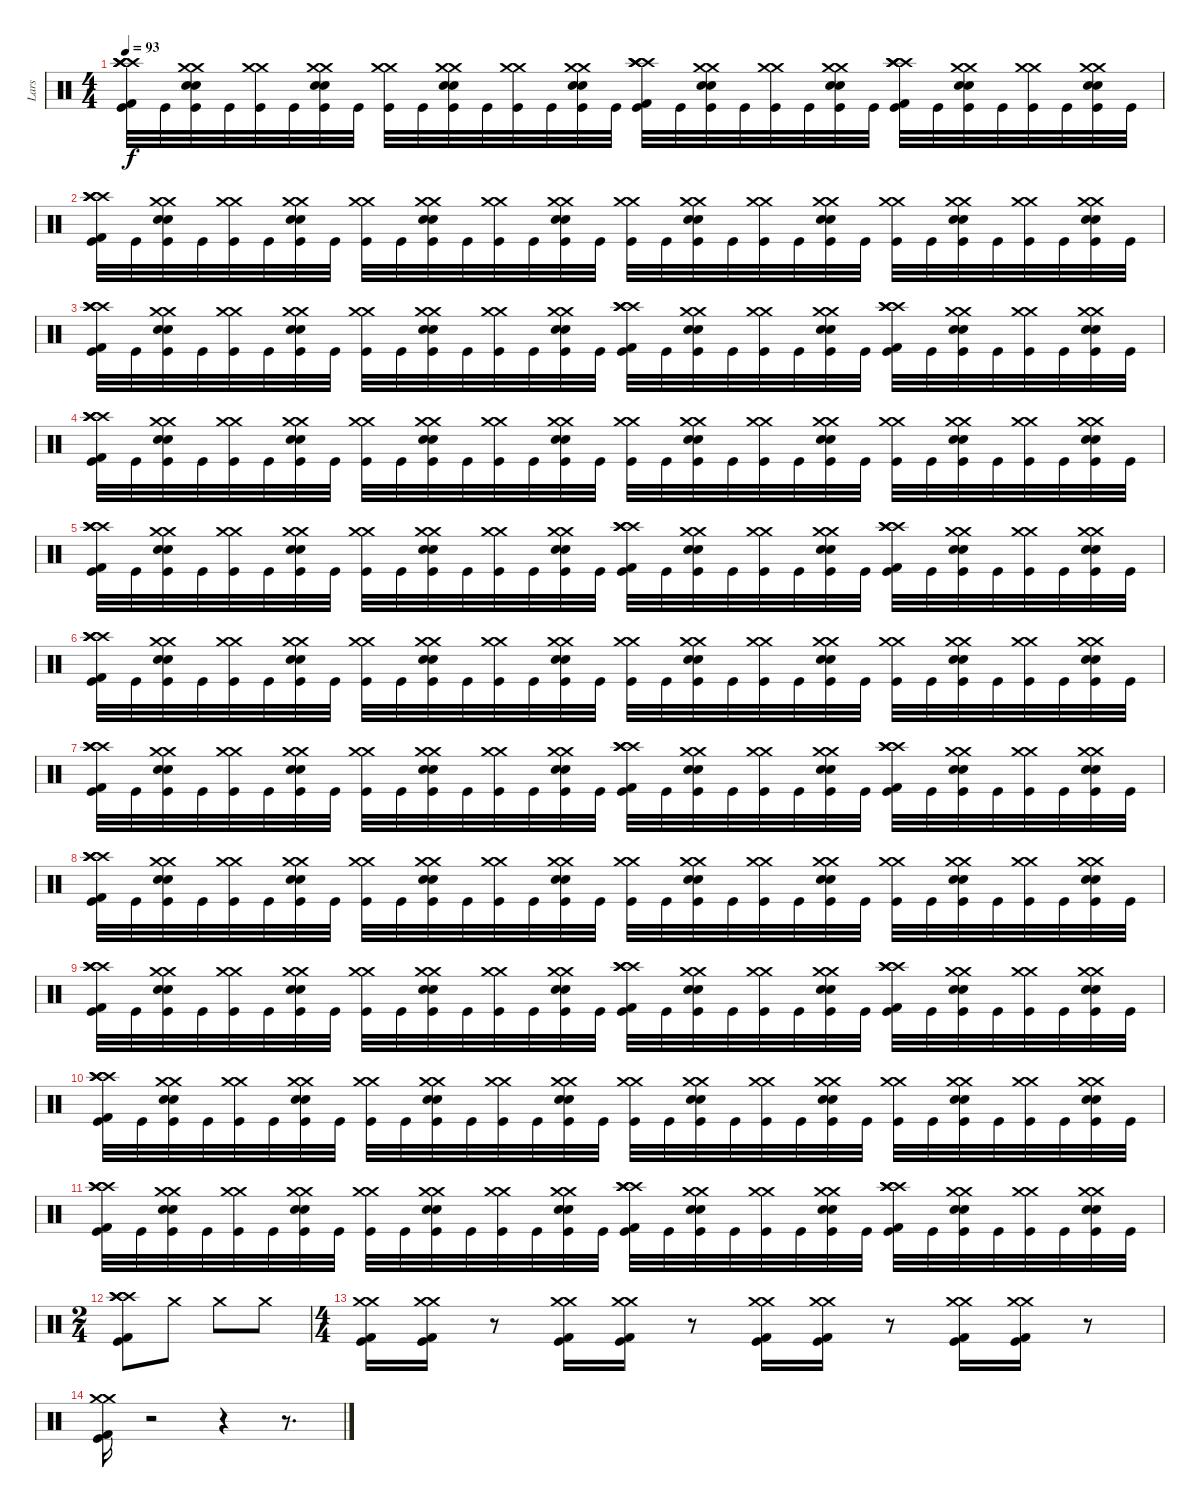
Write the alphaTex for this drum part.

\track ("Lars" "Lars") {instrument percussion}
\staff {score}
\articulation defaults
\ts (4 4)
\tempo 93
\clef neutral
\ks c
("Crash high (hit)" "Crash high (hit)" "Crash high (hit)" "Crash high (hit)" "Kick (hit) 2" "Kick (hit)").32{dy f} "Kick (hit)".32 ("Crash medium (hit)" "Electric Snare (hit)" "Snare (hit) 2" "Crash medium (hit)" "Kick (hit)").32 "Kick (hit)".32 ("Crash medium (hit)" "Crash medium (hit)" "Kick (hit)").32 "Kick (hit)".32 ("Crash medium (hit)" "Electric Snare (hit)" "Snare (hit) 2" "Crash medium (hit)" "Kick (hit)").32 "Kick (hit)".32 ("Crash medium (hit)" "Crash medium (hit)" "Kick (hit)").32 "Kick (hit)".32 ("Crash medium (hit)" "Electric Snare (hit)" "Snare (hit) 2" "Crash medium (hit)" "Kick (hit)").32 "Kick (hit)".32 ("Crash medium (hit)" "Crash medium (hit)" "Kick (hit)").32 "Kick (hit)".32 ("Crash medium (hit)" "Electric Snare (hit)" "Snare (hit) 2" "Crash medium (hit)" "Kick (hit)").32 "Kick (hit)".32 ("Crash high (hit)" "Crash high (hit)" "Crash high (hit)" "Crash high (hit)" "Kick (hit) 2" "Kick (hit)").32 "Kick (hit)".32 ("Crash medium (hit)" "Electric Snare (hit)" "Snare (hit) 2" "Crash medium (hit)" "Kick (hit)").32 "Kick (hit)".32 ("Crash medium (hit)" "Crash medium (hit)" "Kick (hit)").32 "Kick (hit)".32 ("Crash medium (hit)" "Electric Snare (hit)" "Snare (hit) 2" "Crash medium (hit)" "Kick (hit)").32 "Kick (hit)".32 ("Crash high (hit)" "Crash high (hit)" "Crash high (hit)" "Crash high (hit)" "Kick (hit) 2" "Kick (hit)").32 "Kick (hit)".32 ("Crash medium (hit)" "Electric Snare (hit)" "Snare (hit) 2" "Crash medium (hit)" "Kick (hit)").32 "Kick (hit)".32 ("Crash medium (hit)" "Crash medium (hit)" "Kick (hit)").32 "Kick (hit)".32 ("Crash medium (hit)" "Electric Snare (hit)" "Snare (hit) 2" "Crash medium (hit)" "Kick (hit)").32 "Kick (hit)".32 |
("Crash high (hit)" "Crash high (hit)" "Crash high (hit)" "Crash high (hit)" "Kick (hit) 2" "Kick (hit)").32 "Kick (hit)".32 ("Crash medium (hit)" "Electric Snare (hit)" "Snare (hit) 2" "Crash medium (hit)" "Kick (hit)").32 "Kick (hit)".32 ("Crash medium (hit)" "Crash medium (hit)" "Kick (hit)").32 "Kick (hit)".32 ("Crash medium (hit)" "Electric Snare (hit)" "Snare (hit) 2" "Crash medium (hit)" "Kick (hit)").32 "Kick (hit)".32 ("Crash medium (hit)" "Crash medium (hit)" "Kick (hit)").32 "Kick (hit)".32 ("Crash medium (hit)" "Electric Snare (hit)" "Snare (hit) 2" "Crash medium (hit)" "Kick (hit)").32 "Kick (hit)".32 ("Crash medium (hit)" "Crash medium (hit)" "Kick (hit)").32 "Kick (hit)".32 ("Crash medium (hit)" "Electric Snare (hit)" "Snare (hit) 2" "Crash medium (hit)" "Kick (hit)").32 "Kick (hit)".32 ("Crash medium (hit)" "Crash medium (hit)" "Kick (hit)").32 "Kick (hit)".32 ("Crash medium (hit)" "Electric Snare (hit)" "Snare (hit) 2" "Crash medium (hit)" "Kick (hit)").32 "Kick (hit)".32 ("Crash medium (hit)" "Crash medium (hit)" "Kick (hit)").32 "Kick (hit)".32 ("Crash medium (hit)" "Electric Snare (hit)" "Snare (hit) 2" "Crash medium (hit)" "Kick (hit)").32 "Kick (hit)".32 ("Crash medium (hit)" "Crash medium (hit)" "Kick (hit)").32 "Kick (hit)".32 ("Crash medium (hit)" "Electric Snare (hit)" "Snare (hit) 2" "Crash medium (hit)" "Kick (hit)").32 "Kick (hit)".32 ("Crash medium (hit)" "Crash medium (hit)" "Kick (hit)").32 "Kick (hit)".32 ("Crash medium (hit)" "Electric Snare (hit)" "Snare (hit) 2" "Crash medium (hit)" "Kick (hit)").32 "Kick (hit)".32 |
("Crash high (hit)" "Crash high (hit)" "Crash high (hit)" "Crash high (hit)" "Kick (hit) 2" "Kick (hit)").32 "Kick (hit)".32 ("Crash medium (hit)" "Electric Snare (hit)" "Snare (hit) 2" "Crash medium (hit)" "Kick (hit)").32 "Kick (hit)".32 ("Crash medium (hit)" "Crash medium (hit)" "Kick (hit)").32 "Kick (hit)".32 ("Crash medium (hit)" "Electric Snare (hit)" "Snare (hit) 2" "Crash medium (hit)" "Kick (hit)").32 "Kick (hit)".32 ("Crash medium (hit)" "Crash medium (hit)" "Kick (hit)").32 "Kick (hit)".32 ("Crash medium (hit)" "Electric Snare (hit)" "Snare (hit) 2" "Crash medium (hit)" "Kick (hit)").32 "Kick (hit)".32 ("Crash medium (hit)" "Crash medium (hit)" "Kick (hit)").32 "Kick (hit)".32 ("Crash medium (hit)" "Electric Snare (hit)" "Snare (hit) 2" "Crash medium (hit)" "Kick (hit)").32 "Kick (hit)".32 ("Crash high (hit)" "Crash high (hit)" "Crash high (hit)" "Crash high (hit)" "Kick (hit) 2" "Kick (hit)").32 "Kick (hit)".32 ("Crash medium (hit)" "Electric Snare (hit)" "Snare (hit) 2" "Crash medium (hit)" "Kick (hit)").32 "Kick (hit)".32 ("Crash medium (hit)" "Crash medium (hit)" "Kick (hit)").32 "Kick (hit)".32 ("Crash medium (hit)" "Electric Snare (hit)" "Snare (hit) 2" "Crash medium (hit)" "Kick (hit)").32 "Kick (hit)".32 ("Crash high (hit)" "Crash high (hit)" "Crash high (hit)" "Crash high (hit)" "Kick (hit) 2" "Kick (hit)").32 "Kick (hit)".32 ("Crash medium (hit)" "Electric Snare (hit)" "Snare (hit) 2" "Crash medium (hit)" "Kick (hit)").32 "Kick (hit)".32 ("Crash medium (hit)" "Crash medium (hit)" "Kick (hit)").32 "Kick (hit)".32 ("Crash medium (hit)" "Electric Snare (hit)" "Snare (hit) 2" "Crash medium (hit)" "Kick (hit)").32 "Kick (hit)".32 |
("Crash high (hit)" "Crash high (hit)" "Crash high (hit)" "Crash high (hit)" "Kick (hit) 2" "Kick (hit)").32 "Kick (hit)".32 ("Crash medium (hit)" "Electric Snare (hit)" "Snare (hit) 2" "Crash medium (hit)" "Kick (hit)").32 "Kick (hit)".32 ("Crash medium (hit)" "Crash medium (hit)" "Kick (hit)").32 "Kick (hit)".32 ("Crash medium (hit)" "Electric Snare (hit)" "Snare (hit) 2" "Crash medium (hit)" "Kick (hit)").32 "Kick (hit)".32 ("Crash medium (hit)" "Crash medium (hit)" "Kick (hit)").32 "Kick (hit)".32 ("Crash medium (hit)" "Electric Snare (hit)" "Snare (hit) 2" "Crash medium (hit)" "Kick (hit)").32 "Kick (hit)".32 ("Crash medium (hit)" "Crash medium (hit)" "Kick (hit)").32 "Kick (hit)".32 ("Crash medium (hit)" "Electric Snare (hit)" "Snare (hit) 2" "Crash medium (hit)" "Kick (hit)").32 "Kick (hit)".32 ("Crash medium (hit)" "Crash medium (hit)" "Kick (hit)").32 "Kick (hit)".32 ("Crash medium (hit)" "Electric Snare (hit)" "Snare (hit) 2" "Crash medium (hit)" "Kick (hit)").32 "Kick (hit)".32 ("Crash medium (hit)" "Crash medium (hit)" "Kick (hit)").32 "Kick (hit)".32 ("Crash medium (hit)" "Electric Snare (hit)" "Snare (hit) 2" "Crash medium (hit)" "Kick (hit)").32 "Kick (hit)".32 ("Crash medium (hit)" "Crash medium (hit)" "Kick (hit)").32 "Kick (hit)".32 ("Crash medium (hit)" "Electric Snare (hit)" "Snare (hit) 2" "Crash medium (hit)" "Kick (hit)").32 "Kick (hit)".32 ("Crash medium (hit)" "Crash medium (hit)" "Kick (hit)").32 "Kick (hit)".32 ("Crash medium (hit)" "Electric Snare (hit)" "Snare (hit) 2" "Crash medium (hit)" "Kick (hit)").32 "Kick (hit)".32 |
("Crash high (hit)" "Crash high (hit)" "Crash high (hit)" "Crash high (hit)" "Kick (hit) 2" "Kick (hit)").32 "Kick (hit)".32 ("Crash medium (hit)" "Electric Snare (hit)" "Snare (hit) 2" "Crash medium (hit)" "Kick (hit)").32 "Kick (hit)".32 ("Crash medium (hit)" "Crash medium (hit)" "Kick (hit)").32 "Kick (hit)".32 ("Crash medium (hit)" "Electric Snare (hit)" "Snare (hit) 2" "Crash medium (hit)" "Kick (hit)").32 "Kick (hit)".32 ("Crash medium (hit)" "Crash medium (hit)" "Kick (hit)").32 "Kick (hit)".32 ("Crash medium (hit)" "Electric Snare (hit)" "Snare (hit) 2" "Crash medium (hit)" "Kick (hit)").32 "Kick (hit)".32 ("Crash medium (hit)" "Crash medium (hit)" "Kick (hit)").32 "Kick (hit)".32 ("Crash medium (hit)" "Electric Snare (hit)" "Snare (hit) 2" "Crash medium (hit)" "Kick (hit)").32 "Kick (hit)".32 ("Crash high (hit)" "Crash high (hit)" "Crash high (hit)" "Crash high (hit)" "Kick (hit) 2" "Kick (hit)").32 "Kick (hit)".32 ("Crash medium (hit)" "Electric Snare (hit)" "Snare (hit) 2" "Crash medium (hit)" "Kick (hit)").32 "Kick (hit)".32 ("Crash medium (hit)" "Crash medium (hit)" "Kick (hit)").32 "Kick (hit)".32 ("Crash medium (hit)" "Electric Snare (hit)" "Snare (hit) 2" "Crash medium (hit)" "Kick (hit)").32 "Kick (hit)".32 ("Crash high (hit)" "Crash high (hit)" "Crash high (hit)" "Crash high (hit)" "Kick (hit) 2" "Kick (hit)").32 "Kick (hit)".32 ("Crash medium (hit)" "Electric Snare (hit)" "Snare (hit) 2" "Crash medium (hit)" "Kick (hit)").32 "Kick (hit)".32 ("Crash medium (hit)" "Crash medium (hit)" "Kick (hit)").32 "Kick (hit)".32 ("Crash medium (hit)" "Electric Snare (hit)" "Snare (hit) 2" "Crash medium (hit)" "Kick (hit)").32 "Kick (hit)".32 |
("Crash high (hit)" "Crash high (hit)" "Crash high (hit)" "Crash high (hit)" "Kick (hit) 2" "Kick (hit)").32 "Kick (hit)".32 ("Crash medium (hit)" "Electric Snare (hit)" "Snare (hit) 2" "Crash medium (hit)" "Kick (hit)").32 "Kick (hit)".32 ("Crash medium (hit)" "Crash medium (hit)" "Kick (hit)").32 "Kick (hit)".32 ("Crash medium (hit)" "Electric Snare (hit)" "Snare (hit) 2" "Crash medium (hit)" "Kick (hit)").32 "Kick (hit)".32 ("Crash medium (hit)" "Crash medium (hit)" "Kick (hit)").32 "Kick (hit)".32 ("Crash medium (hit)" "Electric Snare (hit)" "Snare (hit) 2" "Crash medium (hit)" "Kick (hit)").32 "Kick (hit)".32 ("Crash medium (hit)" "Crash medium (hit)" "Kick (hit)").32 "Kick (hit)".32 ("Crash medium (hit)" "Electric Snare (hit)" "Snare (hit) 2" "Crash medium (hit)" "Kick (hit)").32 "Kick (hit)".32 ("Crash medium (hit)" "Crash medium (hit)" "Kick (hit)").32 "Kick (hit)".32 ("Crash medium (hit)" "Electric Snare (hit)" "Snare (hit) 2" "Crash medium (hit)" "Kick (hit)").32 "Kick (hit)".32 ("Crash medium (hit)" "Crash medium (hit)" "Kick (hit)").32 "Kick (hit)".32 ("Crash medium (hit)" "Electric Snare (hit)" "Snare (hit) 2" "Crash medium (hit)" "Kick (hit)").32 "Kick (hit)".32 ("Crash medium (hit)" "Crash medium (hit)" "Kick (hit)").32 "Kick (hit)".32 ("Crash medium (hit)" "Electric Snare (hit)" "Snare (hit) 2" "Crash medium (hit)" "Kick (hit)").32 "Kick (hit)".32 ("Crash medium (hit)" "Crash medium (hit)" "Kick (hit)").32 "Kick (hit)".32 ("Crash medium (hit)" "Electric Snare (hit)" "Snare (hit) 2" "Crash medium (hit)" "Kick (hit)").32 "Kick (hit)".32 |
("Crash high (hit)" "Crash high (hit)" "Crash high (hit)" "Crash high (hit)" "Kick (hit) 2" "Kick (hit)").32 "Kick (hit)".32 ("Crash medium (hit)" "Electric Snare (hit)" "Snare (hit) 2" "Crash medium (hit)" "Kick (hit)").32 "Kick (hit)".32 ("Crash medium (hit)" "Crash medium (hit)" "Kick (hit)").32 "Kick (hit)".32 ("Crash medium (hit)" "Electric Snare (hit)" "Snare (hit) 2" "Crash medium (hit)" "Kick (hit)").32 "Kick (hit)".32 ("Crash medium (hit)" "Crash medium (hit)" "Kick (hit)").32 "Kick (hit)".32 ("Crash medium (hit)" "Electric Snare (hit)" "Snare (hit) 2" "Crash medium (hit)" "Kick (hit)").32 "Kick (hit)".32 ("Crash medium (hit)" "Crash medium (hit)" "Kick (hit)").32 "Kick (hit)".32 ("Crash medium (hit)" "Electric Snare (hit)" "Snare (hit) 2" "Crash medium (hit)" "Kick (hit)").32 "Kick (hit)".32 ("Crash high (hit)" "Crash high (hit)" "Crash high (hit)" "Crash high (hit)" "Kick (hit) 2" "Kick (hit)").32 "Kick (hit)".32 ("Crash medium (hit)" "Electric Snare (hit)" "Snare (hit) 2" "Crash medium (hit)" "Kick (hit)").32 "Kick (hit)".32 ("Crash medium (hit)" "Crash medium (hit)" "Kick (hit)").32 "Kick (hit)".32 ("Crash medium (hit)" "Electric Snare (hit)" "Snare (hit) 2" "Crash medium (hit)" "Kick (hit)").32 "Kick (hit)".32 ("Crash high (hit)" "Crash high (hit)" "Crash high (hit)" "Crash high (hit)" "Kick (hit) 2" "Kick (hit)").32 "Kick (hit)".32 ("Crash medium (hit)" "Electric Snare (hit)" "Snare (hit) 2" "Crash medium (hit)" "Kick (hit)").32 "Kick (hit)".32 ("Crash medium (hit)" "Crash medium (hit)" "Kick (hit)").32 "Kick (hit)".32 ("Crash medium (hit)" "Electric Snare (hit)" "Snare (hit) 2" "Crash medium (hit)" "Kick (hit)").32 "Kick (hit)".32 |
("Crash high (hit)" "Crash high (hit)" "Crash high (hit)" "Crash high (hit)" "Kick (hit) 2" "Kick (hit)").32 "Kick (hit)".32 ("Crash medium (hit)" "Electric Snare (hit)" "Snare (hit) 2" "Crash medium (hit)" "Kick (hit)").32 "Kick (hit)".32 ("Crash medium (hit)" "Crash medium (hit)" "Kick (hit)").32 "Kick (hit)".32 ("Crash medium (hit)" "Electric Snare (hit)" "Snare (hit) 2" "Crash medium (hit)" "Kick (hit)").32 "Kick (hit)".32 ("Crash medium (hit)" "Crash medium (hit)" "Kick (hit)").32 "Kick (hit)".32 ("Crash medium (hit)" "Electric Snare (hit)" "Snare (hit) 2" "Crash medium (hit)" "Kick (hit)").32 "Kick (hit)".32 ("Crash medium (hit)" "Crash medium (hit)" "Kick (hit)").32 "Kick (hit)".32 ("Crash medium (hit)" "Electric Snare (hit)" "Snare (hit) 2" "Crash medium (hit)" "Kick (hit)").32 "Kick (hit)".32 ("Crash medium (hit)" "Crash medium (hit)" "Kick (hit)").32 "Kick (hit)".32 ("Crash medium (hit)" "Electric Snare (hit)" "Snare (hit) 2" "Crash medium (hit)" "Kick (hit)").32 "Kick (hit)".32 ("Crash medium (hit)" "Crash medium (hit)" "Kick (hit)").32 "Kick (hit)".32 ("Crash medium (hit)" "Electric Snare (hit)" "Snare (hit) 2" "Crash medium (hit)" "Kick (hit)").32 "Kick (hit)".32 ("Crash medium (hit)" "Crash medium (hit)" "Kick (hit)").32 "Kick (hit)".32 ("Crash medium (hit)" "Electric Snare (hit)" "Snare (hit) 2" "Crash medium (hit)" "Kick (hit)").32 "Kick (hit)".32 ("Crash medium (hit)" "Crash medium (hit)" "Kick (hit)").32 "Kick (hit)".32 ("Crash medium (hit)" "Electric Snare (hit)" "Snare (hit) 2" "Crash medium (hit)" "Kick (hit)").32 "Kick (hit)".32 |
("Crash high (hit)" "Crash high (hit)" "Crash high (hit)" "Crash high (hit)" "Kick (hit) 2" "Kick (hit)").32 "Kick (hit)".32 ("Crash medium (hit)" "Electric Snare (hit)" "Snare (hit) 2" "Crash medium (hit)" "Kick (hit)").32 "Kick (hit)".32 ("Crash medium (hit)" "Crash medium (hit)" "Kick (hit)").32 "Kick (hit)".32 ("Crash medium (hit)" "Electric Snare (hit)" "Snare (hit) 2" "Crash medium (hit)" "Kick (hit)").32 "Kick (hit)".32 ("Crash medium (hit)" "Crash medium (hit)" "Kick (hit)").32 "Kick (hit)".32 ("Crash medium (hit)" "Electric Snare (hit)" "Snare (hit) 2" "Crash medium (hit)" "Kick (hit)").32 "Kick (hit)".32 ("Crash medium (hit)" "Crash medium (hit)" "Kick (hit)").32 "Kick (hit)".32 ("Crash medium (hit)" "Electric Snare (hit)" "Snare (hit) 2" "Crash medium (hit)" "Kick (hit)").32 "Kick (hit)".32 ("Crash high (hit)" "Crash high (hit)" "Crash high (hit)" "Crash high (hit)" "Kick (hit) 2" "Kick (hit)").32 "Kick (hit)".32 ("Crash medium (hit)" "Electric Snare (hit)" "Snare (hit) 2" "Crash medium (hit)" "Kick (hit)").32 "Kick (hit)".32 ("Crash medium (hit)" "Crash medium (hit)" "Kick (hit)").32 "Kick (hit)".32 ("Crash medium (hit)" "Electric Snare (hit)" "Snare (hit) 2" "Crash medium (hit)" "Kick (hit)").32 "Kick (hit)".32 ("Crash high (hit)" "Crash high (hit)" "Crash high (hit)" "Crash high (hit)" "Kick (hit) 2" "Kick (hit)").32 "Kick (hit)".32 ("Crash medium (hit)" "Electric Snare (hit)" "Snare (hit) 2" "Crash medium (hit)" "Kick (hit)").32 "Kick (hit)".32 ("Crash medium (hit)" "Crash medium (hit)" "Kick (hit)").32 "Kick (hit)".32 ("Crash medium (hit)" "Electric Snare (hit)" "Snare (hit) 2" "Crash medium (hit)" "Kick (hit)").32 "Kick (hit)".32 |
("Crash high (hit)" "Crash high (hit)" "Crash high (hit)" "Crash high (hit)" "Kick (hit) 2" "Kick (hit)").32 "Kick (hit)".32 ("Crash medium (hit)" "Electric Snare (hit)" "Snare (hit) 2" "Crash medium (hit)" "Kick (hit)").32 "Kick (hit)".32 ("Crash medium (hit)" "Crash medium (hit)" "Kick (hit)").32 "Kick (hit)".32 ("Crash medium (hit)" "Electric Snare (hit)" "Snare (hit) 2" "Crash medium (hit)" "Kick (hit)").32 "Kick (hit)".32 ("Crash medium (hit)" "Crash medium (hit)" "Kick (hit)").32 "Kick (hit)".32 ("Crash medium (hit)" "Electric Snare (hit)" "Snare (hit) 2" "Crash medium (hit)" "Kick (hit)").32 "Kick (hit)".32 ("Crash medium (hit)" "Crash medium (hit)" "Kick (hit)").32 "Kick (hit)".32 ("Crash medium (hit)" "Electric Snare (hit)" "Snare (hit) 2" "Crash medium (hit)" "Kick (hit)").32 "Kick (hit)".32 ("Crash medium (hit)" "Crash medium (hit)" "Kick (hit)").32 "Kick (hit)".32 ("Crash medium (hit)" "Electric Snare (hit)" "Snare (hit) 2" "Crash medium (hit)" "Kick (hit)").32 "Kick (hit)".32 ("Crash medium (hit)" "Crash medium (hit)" "Kick (hit)").32 "Kick (hit)".32 ("Crash medium (hit)" "Electric Snare (hit)" "Snare (hit) 2" "Crash medium (hit)" "Kick (hit)").32 "Kick (hit)".32 ("Crash medium (hit)" "Crash medium (hit)" "Kick (hit)").32 "Kick (hit)".32 ("Crash medium (hit)" "Electric Snare (hit)" "Snare (hit) 2" "Crash medium (hit)" "Kick (hit)").32 "Kick (hit)".32 ("Crash medium (hit)" "Crash medium (hit)" "Kick (hit)").32 "Kick (hit)".32 ("Crash medium (hit)" "Electric Snare (hit)" "Snare (hit) 2" "Crash medium (hit)" "Kick (hit)").32 "Kick (hit)".32 |
("Crash high (hit)" "Crash high (hit)" "Crash high (hit)" "Crash high (hit)" "Kick (hit) 2" "Kick (hit)").32 "Kick (hit)".32 ("Crash medium (hit)" "Electric Snare (hit)" "Snare (hit) 2" "Crash medium (hit)" "Kick (hit)").32 "Kick (hit)".32 ("Crash medium (hit)" "Crash medium (hit)" "Kick (hit)").32 "Kick (hit)".32 ("Crash medium (hit)" "Electric Snare (hit)" "Snare (hit) 2" "Crash medium (hit)" "Kick (hit)").32 "Kick (hit)".32 ("Crash medium (hit)" "Crash medium (hit)" "Kick (hit)").32 "Kick (hit)".32 ("Crash medium (hit)" "Electric Snare (hit)" "Snare (hit) 2" "Crash medium (hit)" "Kick (hit)").32 "Kick (hit)".32 ("Crash medium (hit)" "Crash medium (hit)" "Kick (hit)").32 "Kick (hit)".32 ("Crash medium (hit)" "Electric Snare (hit)" "Snare (hit) 2" "Crash medium (hit)" "Kick (hit)").32 "Kick (hit)".32 ("Crash high (hit)" "Crash high (hit)" "Crash high (hit)" "Crash high (hit)" "Kick (hit) 2" "Kick (hit)").32 "Kick (hit)".32 ("Crash medium (hit)" "Electric Snare (hit)" "Snare (hit) 2" "Crash medium (hit)" "Kick (hit)").32 "Kick (hit)".32 ("Crash medium (hit)" "Crash medium (hit)" "Kick (hit)").32 "Kick (hit)".32 ("Crash medium (hit)" "Electric Snare (hit)" "Snare (hit) 2" "Crash medium (hit)" "Kick (hit)").32 "Kick (hit)".32 ("Crash high (hit)" "Crash high (hit)" "Crash high (hit)" "Crash high (hit)" "Kick (hit) 2" "Kick (hit)").32 "Kick (hit)".32 ("Crash medium (hit)" "Electric Snare (hit)" "Snare (hit) 2" "Crash medium (hit)" "Kick (hit)").32 "Kick (hit)".32 ("Crash medium (hit)" "Crash medium (hit)" "Kick (hit)").32 "Kick (hit)".32 ("Crash medium (hit)" "Electric Snare (hit)" "Snare (hit) 2" "Crash medium (hit)" "Kick (hit)").32 "Kick (hit)".32 |
\ts (2 4)
("Crash high (hit)" "Crash high (hit)" "Crash high (hit)" "Crash high (hit)" "Kick (hit) 2" "Kick (hit)").8 "Crash medium (hit)".8 "Crash medium (hit)".8 "Crash medium (hit)".8 |
\ts (4 4)
("Crash medium (hit)" "Crash medium (hit)" "Kick (hit) 2" "Kick (hit)").16 ("Crash medium (hit)" "Crash medium (hit)" "Kick (hit) 2" "Kick (hit)").16 r.8 ("Crash medium (hit)" "Crash medium (hit)" "Kick (hit) 2" "Kick (hit)").16 ("Crash medium (hit)" "Crash medium (hit)" "Kick (hit) 2" "Kick (hit)").16 r.8 ("Crash medium (hit)" "Crash medium (hit)" "Kick (hit) 2" "Kick (hit)").16 ("Crash medium (hit)" "Crash medium (hit)" "Kick (hit) 2" "Kick (hit)").16 r.8 ("Crash medium (hit)" "Crash medium (hit)" "Kick (hit) 2" "Kick (hit)").16 ("Crash medium (hit)" "Crash medium (hit)" "Kick (hit) 2" "Kick (hit)").16 r.8 |
("Crash medium (hit)" "Crash medium (hit)" "Kick (hit) 2" "Kick (hit)").16 r.2 r.4 r.8{d}
